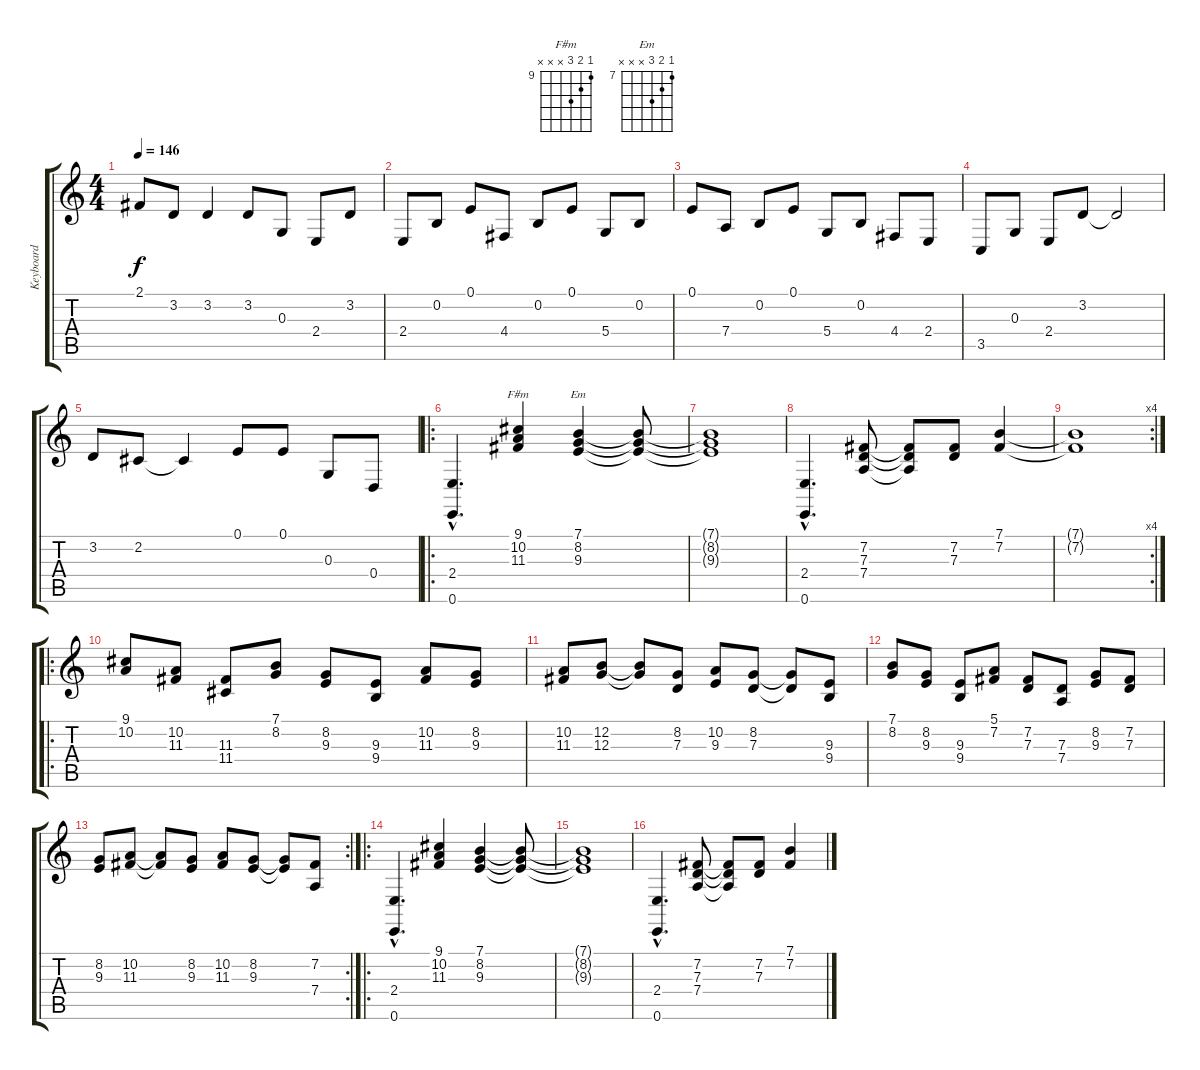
\track ("Keyboard" "Keyboard") {instrument rockorgan}
\staff {score tabs}
\tuning (E4 B3 G3 D3 A2 E2) {hide}
\chord ("F#m" 9 10 11 x x x) {firstfret 9}
\chord ("Em" 7 8 9 x x x) {firstfret 7}
\ts (4 4)
\tempo 146
\clef g2
\ks c
2.1.8{dy f} 3.2.8 3.2.4 3.2.8 0.3.8 2.4.8 3.2.8 |
2.4.8 0.2.8 0.1.8 4.4.8 0.2.8 0.1.8 5.4.8 0.2.8 |
0.1.8 7.4.8 0.2.8 0.1.8 5.4.8 0.2.8 4.4.8 2.4.8 |
3.5.8 0.3.8 2.4.8 3.2.8 3.2{t}.2 |
3.2.8 2.2.8 2.2{t}.4 0.1.8 0.1.8 0.3.8 0.4.8 |
\ro
(2.4{hac} 0.6{hac}).4{d} (9.1 10.2 11.3).4{ch "F#m"} (7.1 8.2 9.3).4{ch "Em"} (7.1{t} 8.2{t} 9.3{t}).8 |
(7.1{t} 8.2{t} 9.3{t}).1 |
(2.4{hac} 0.6{hac}).4{d} (7.2 7.3 7.4).8 (7.2{t} 7.3{t} 7.4{t}).8 (7.2 7.3).8 (7.1 7.2).4 |
\rc 4
(7.1{t} 7.2{t}).1 |
\ro
(9.1 10.2).8 (10.2 11.3).8 (11.3 11.4).8 (7.1 8.2).8 (8.2 9.3).8 (9.3 9.4).8 (10.2 11.3).8 (8.2 9.3).8 |
(10.2 11.3).8 (12.2 12.3).8 (12.2{t} 12.3{t}).8 (8.2 7.3).8 (10.2 9.3).8 (8.2 7.3).8 (8.2{t} 7.3{t}).8 (9.3 9.4).8 |
(7.1 8.2).8 (8.2 9.3).8 (9.3 9.4).8 (5.1 7.2).8 (7.2 7.3).8 (7.3 7.4).8 (8.2 9.3).8 (7.2 7.3).8 |
\rc 2
(8.2 9.3).8 (10.2 11.3).8 (10.2{t} 11.3{t}).8 (8.2 9.3).8 (10.2 11.3).8 (8.2 9.3).8 (8.2{t} 9.3{t}).8 (7.2 7.4).8 |
\ro
(2.4{hac} 0.6{hac}).4{d} (9.1 10.2 11.3).4 (7.1 8.2 9.3).4 (7.1{t} 8.2{t} 9.3{t}).8 |
(7.1{t} 8.2{t} 9.3{t}).1 |
(2.4{hac} 0.6{hac}).4{d} (7.2 7.3 7.4).8 (7.2{t} 7.3{t} 7.4{t}).8 (7.2 7.3).8 (7.1 7.2).4
